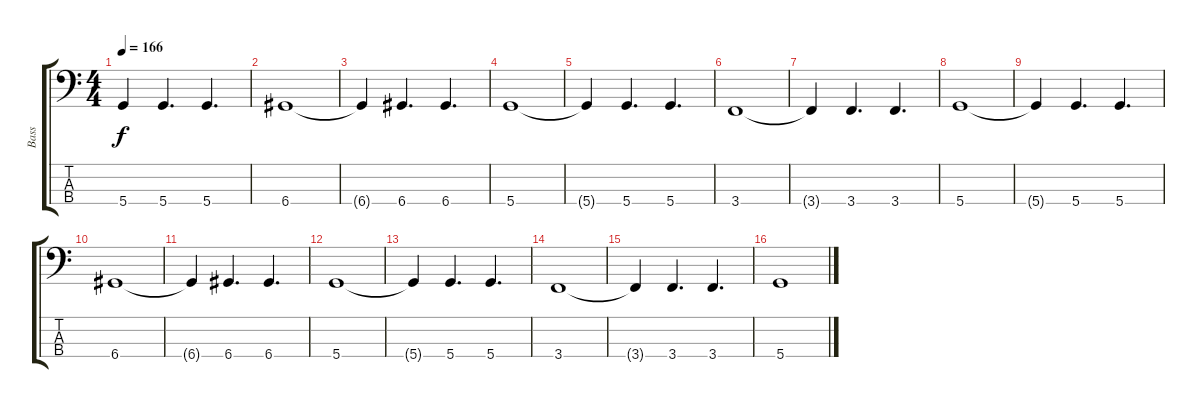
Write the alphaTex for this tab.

\track ("Bass" "Bass") {instrument electricbassfinger}
\staff {score tabs}
\tuning (F2 C2 G1 D1) {hide}
\ts (4 4)
\tempo 166
\clef f4
\ks c
5.4{t}.4{dy f} 5.4.4{d} 5.4.4{d} |
6.4.1 |
6.4{t}.4 6.4.4{d} 6.4.4{d} |
5.4.1 |
5.4{t}.4 5.4.4{d} 5.4.4{d} |
3.4.1 |
3.4{t}.4 3.4.4{d} 3.4.4{d} |
5.4.1 |
5.4{t}.4 5.4.4{d} 5.4.4{d} |
6.4.1 |
6.4{t}.4 6.4.4{d} 6.4.4{d} |
5.4.1 |
5.4{t}.4 5.4.4{d} 5.4.4{d} |
3.4.1 |
3.4{t}.4 3.4.4{d} 3.4.4{d} |
5.4.1
